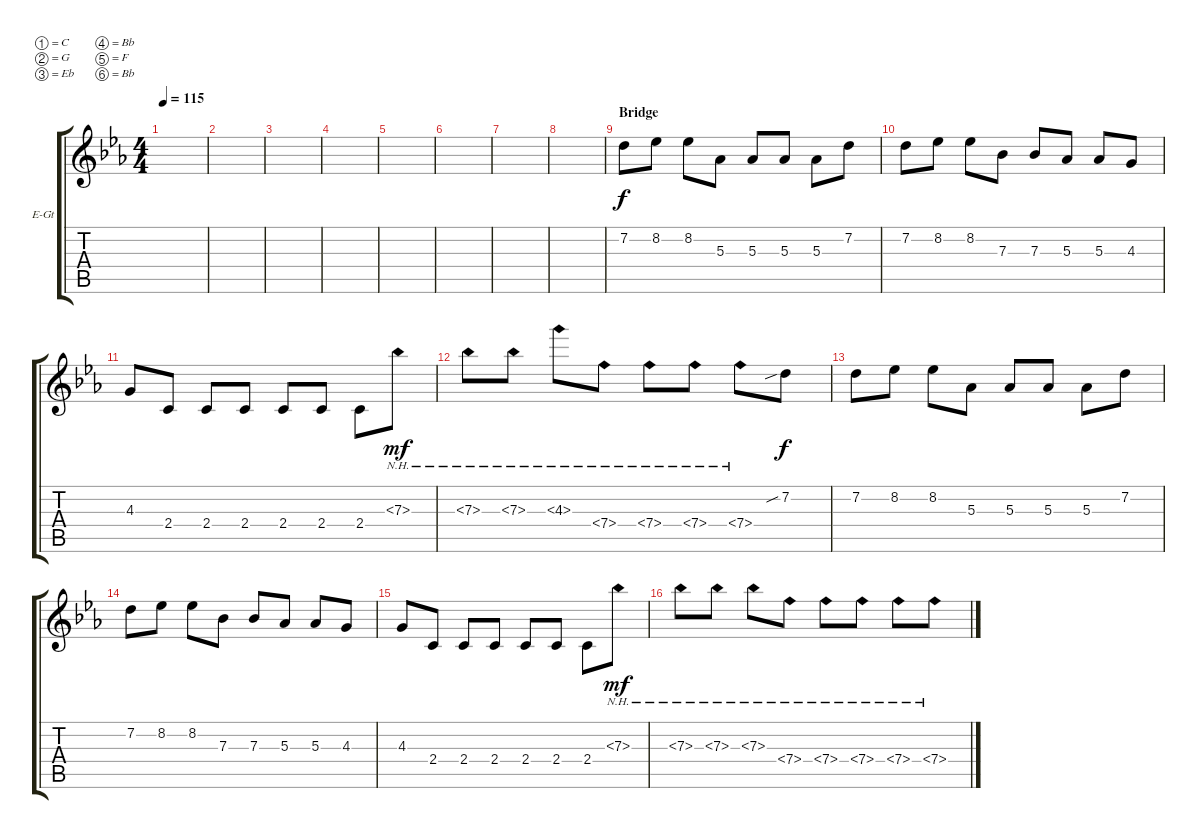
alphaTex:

\bracketExtendMode groupsimilarinstruments
\firstSystemTrackNameOrientation horizontal
\otherSystemsTrackNameOrientation horizontal
\track ("Clean 1" "E-Gt") {instrument electricguitarclean}
\staff {score tabs}
\tuning (C4 G3 Eb3 Bb2 F2 Bb1)
\ts (4 4)
\tempo 115
\clef g2
\ks cminor
|
|
|
|
|
|
|
|
\section ("" "Bridge")
7.2.8 8.2.8 8.2.8 5.3.8 5.3.8 5.3.8 5.3.8 7.2.8 |
7.2.8 8.2.8 8.2.8 7.3.8 7.3.8 5.3.8 5.3.8 4.3.8 |
4.3.8 2.4.8 2.4.8 2.4.8 2.4.8 2.4.8 2.4.8 7.3{nh}.8{dy mf} |
7.3{nh}.8 7.3{nh}.8 4.3{nh}.8 7.4{nh}.8 7.4{nh}.8 7.4{nh}.8 7.4{nh}.8 7.2{sib}.8{dy f} |
7.2.8 8.2.8 8.2.8 5.3.8 5.3.8 5.3.8 5.3.8 7.2.8 |
7.2.8 8.2.8 8.2.8 7.3.8 7.3.8 5.3.8 5.3.8 4.3.8 |
4.3.8 2.4.8 2.4.8 2.4.8 2.4.8 2.4.8 2.4.8 7.3{nh}.8{dy mf} |
7.3{nh}.8 7.3{nh}.8 7.3{nh}.8 7.4{nh}.8 7.4{nh}.8 7.4{nh}.8 7.4{nh}.8 7.4{nh}.8
